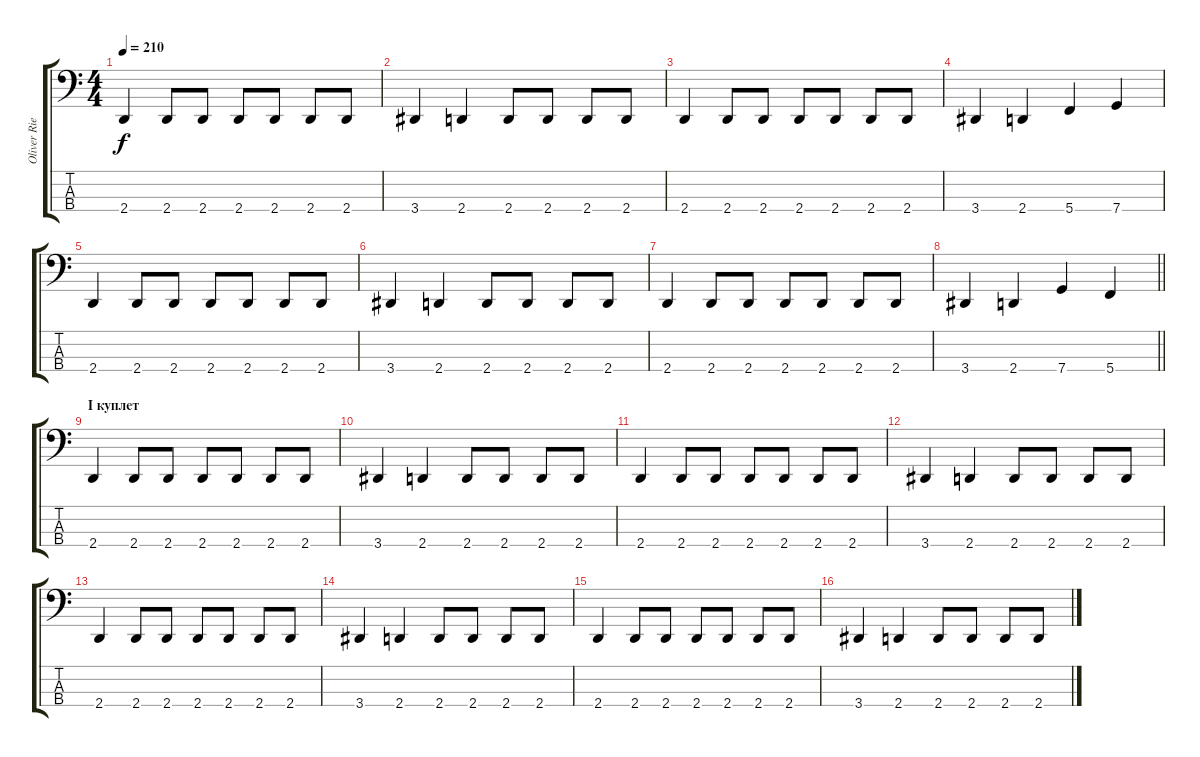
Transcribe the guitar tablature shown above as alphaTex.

\track ("Oliver Riedel" "Oliver Rie") {instrument electricbassfinger}
\staff {score tabs}
\tuning (E2 C2 G1 C1) {hide}
\ts (4 4)
\tempo 210
\clef f4
\ks c
2.4.4{dy f} 2.4.8 2.4.8 2.4.8 2.4.8 2.4.8 2.4.8 |
3.4.4 2.4.4 2.4.8 2.4.8 2.4.8 2.4.8 |
2.4.4 2.4.8 2.4.8 2.4.8 2.4.8 2.4.8 2.4.8 |
3.4.4 2.4.4 5.4.4 7.4.4 |
2.4.4 2.4.8 2.4.8 2.4.8 2.4.8 2.4.8 2.4.8 |
3.4.4 2.4.4 2.4.8 2.4.8 2.4.8 2.4.8 |
2.4.4 2.4.8 2.4.8 2.4.8 2.4.8 2.4.8 2.4.8 |
\barLineRight lightlight
3.4.4 2.4.4 7.4.4 5.4.4 |
\section ("" "I куплет")
2.4.4{volume 12} 2.4.8 2.4.8 2.4.8 2.4.8 2.4.8 2.4.8 |
3.4.4 2.4.4 2.4.8 2.4.8 2.4.8 2.4.8 |
2.4.4 2.4.8 2.4.8 2.4.8 2.4.8 2.4.8 2.4.8 |
3.4.4 2.4.4 2.4.8 2.4.8 2.4.8 2.4.8 |
2.4.4 2.4.8 2.4.8 2.4.8 2.4.8 2.4.8 2.4.8 |
3.4.4 2.4.4 2.4.8 2.4.8 2.4.8 2.4.8 |
2.4.4 2.4.8 2.4.8 2.4.8 2.4.8 2.4.8 2.4.8 |
3.4.4 2.4.4 2.4.8 2.4.8 2.4.8 2.4.8
